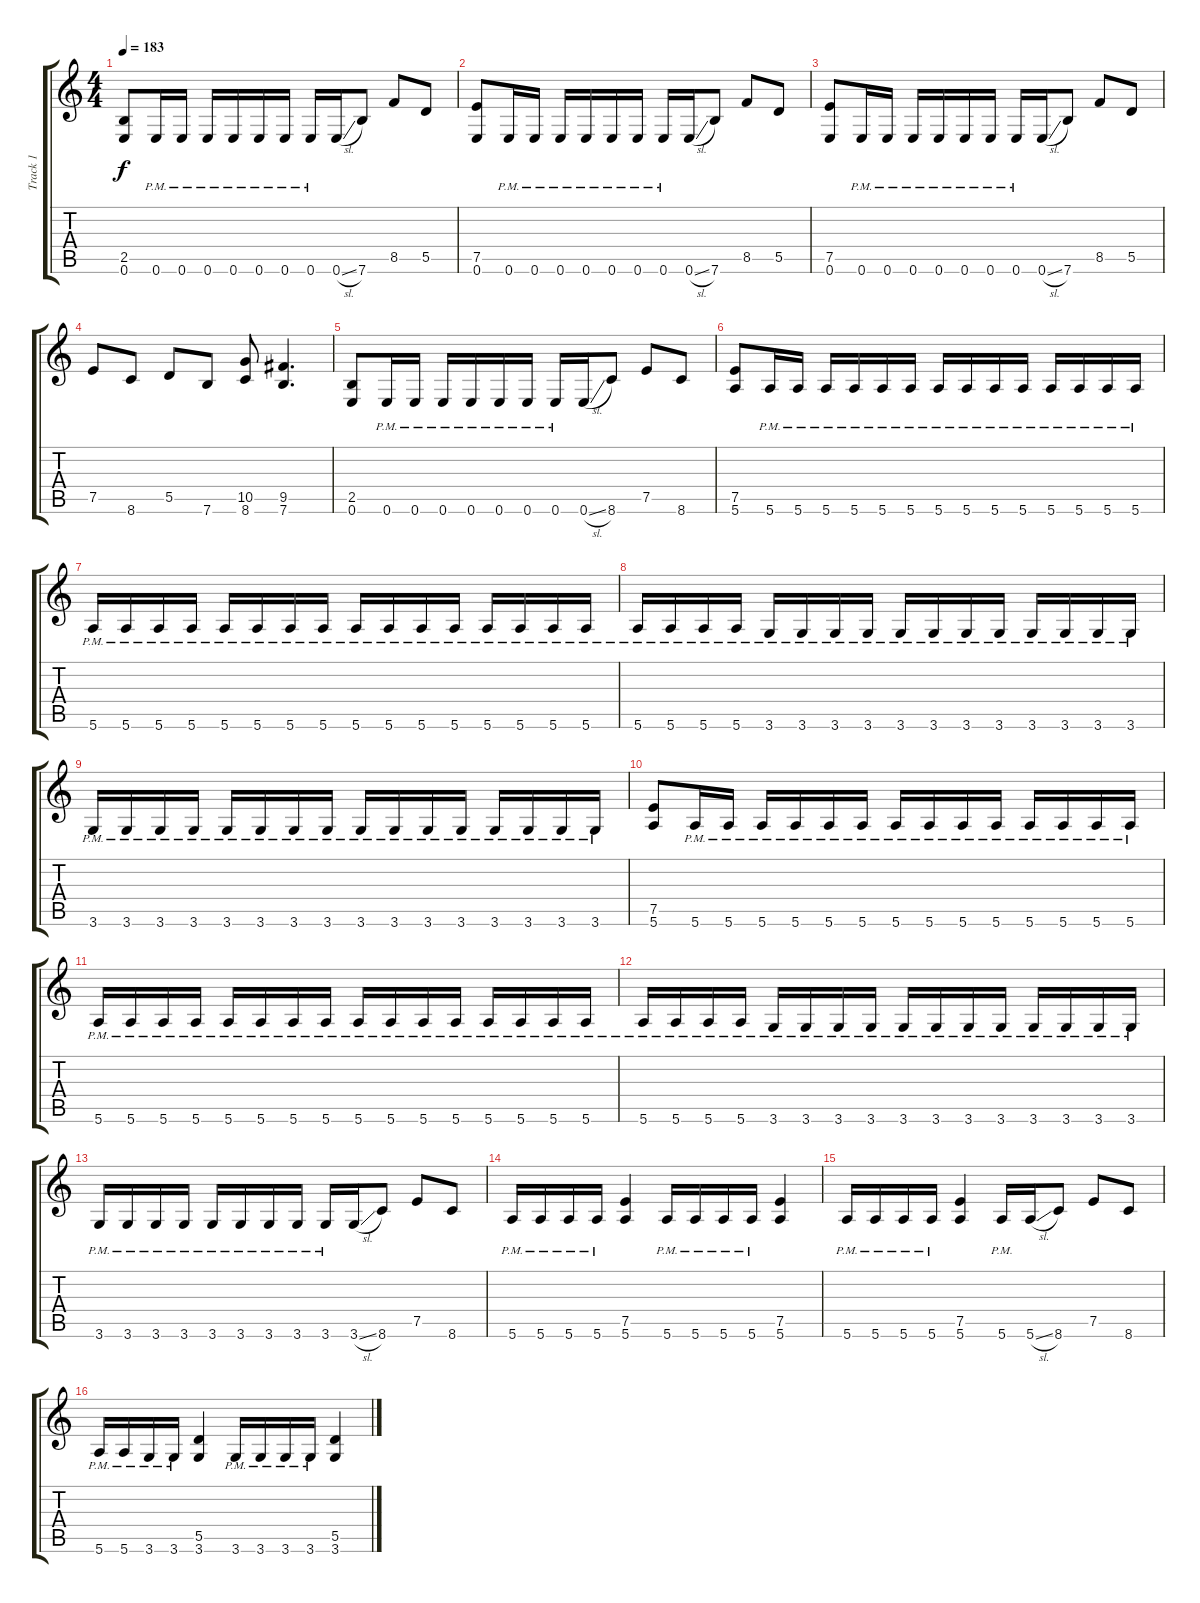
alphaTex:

\track ("Track 1" "Track 1") {instrument distortionguitar}
\staff {score tabs}
\tuning (E4 B3 G3 D3 A2 E2) {hide}
\ts (4 4)
\tempo 183
\clef g2
\ks c
(2.5 0.6).8{dy f} 0.6{pm}.16 0.6{pm}.16 0.6{pm}.16 0.6{pm}.16 0.6{pm}.16 0.6{pm}.16 0.6{pm}.16 0.6{sl}.16 7.6.8 8.5.8 5.5.8 |
(7.5 0.6).8 0.6{pm}.16 0.6{pm}.16 0.6{pm}.16 0.6{pm}.16 0.6{pm}.16 0.6{pm}.16 0.6{pm}.16 0.6{sl}.16 7.6.8 8.5.8 5.5.8 |
(7.5 0.6).8 0.6{pm}.16 0.6{pm}.16 0.6{pm}.16 0.6{pm}.16 0.6{pm}.16 0.6{pm}.16 0.6{pm}.16 0.6{sl}.16 7.6.8 8.5.8 5.5.8 |
7.5.8 8.6.8 5.5.8 7.6.8 (10.5 8.6).8 (9.5 7.6).4{d} |
(2.5 0.6).8 0.6{pm}.16 0.6{pm}.16 0.6{pm}.16 0.6{pm}.16 0.6{pm}.16 0.6{pm}.16 0.6{pm}.16 0.6{sl}.16 8.6.8 7.5.8 8.6.8 |
(7.5 5.6).8 5.6{pm}.16 5.6{pm}.16 5.6{pm}.16 5.6{pm}.16 5.6{pm}.16 5.6{pm}.16 5.6{pm}.16 5.6{pm}.16 5.6{pm}.16 5.6{pm}.16 5.6{pm}.16 5.6{pm}.16 5.6{pm}.16 5.6{pm}.16 |
5.6{pm}.16 5.6{pm}.16 5.6{pm}.16 5.6{pm}.16 5.6{pm}.16 5.6{pm}.16 5.6{pm}.16 5.6{pm}.16 5.6{pm}.16 5.6{pm}.16 5.6{pm}.16 5.6{pm}.16 5.6{pm}.16 5.6{pm}.16 5.6{pm}.16 5.6{pm}.16 |
5.6{pm}.16 5.6{pm}.16 5.6{pm}.16 5.6{pm}.16 3.6{pm}.16 3.6{pm}.16 3.6{pm}.16 3.6{pm}.16 3.6{pm}.16 3.6{pm}.16 3.6{pm}.16 3.6{pm}.16 3.6{pm}.16 3.6{pm}.16 3.6{pm}.16 3.6{pm}.16 |
3.6{pm}.16 3.6{pm}.16 3.6{pm}.16 3.6{pm}.16 3.6{pm}.16 3.6{pm}.16 3.6{pm}.16 3.6{pm}.16 3.6{pm}.16 3.6{pm}.16 3.6{pm}.16 3.6{pm}.16 3.6{pm}.16 3.6{pm}.16 3.6{pm}.16 3.6{pm}.16 |
(7.5 5.6).8 5.6{pm}.16 5.6{pm}.16 5.6{pm}.16 5.6{pm}.16 5.6{pm}.16 5.6{pm}.16 5.6{pm}.16 5.6{pm}.16 5.6{pm}.16 5.6{pm}.16 5.6{pm}.16 5.6{pm}.16 5.6{pm}.16 5.6{pm}.16 |
5.6{pm}.16 5.6{pm}.16 5.6{pm}.16 5.6{pm}.16 5.6{pm}.16 5.6{pm}.16 5.6{pm}.16 5.6{pm}.16 5.6{pm}.16 5.6{pm}.16 5.6{pm}.16 5.6{pm}.16 5.6{pm}.16 5.6{pm}.16 5.6{pm}.16 5.6{pm}.16 |
5.6{pm}.16 5.6{pm}.16 5.6{pm}.16 5.6{pm}.16 3.6{pm}.16 3.6{pm}.16 3.6{pm}.16 3.6{pm}.16 3.6{pm}.16 3.6{pm}.16 3.6{pm}.16 3.6{pm}.16 3.6{pm}.16 3.6{pm}.16 3.6{pm}.16 3.6{pm}.16 |
3.6{pm}.16 3.6{pm}.16 3.6{pm}.16 3.6{pm}.16 3.6{pm}.16 3.6{pm}.16 3.6{pm}.16 3.6{pm}.16 3.6{pm}.16 3.6{sl}.16 8.6.8 7.5.8 8.6.8 |
5.6{pm}.16 5.6{pm}.16 5.6{pm}.16 5.6{pm}.16 (7.5 5.6).4 5.6{pm}.16 5.6{pm}.16 5.6{pm}.16 5.6{pm}.16 (7.5 5.6).4 |
5.6{pm}.16 5.6{pm}.16 5.6{pm}.16 5.6{pm}.16 (7.5 5.6).4 5.6{pm}.16 5.6{sl}.16 8.6.8 7.5.8 8.6.8 |
5.6{pm}.16 5.6{pm}.16 3.6{pm}.16 3.6{pm}.16 (5.5 3.6).4 3.6{pm}.16 3.6{pm}.16 3.6{pm}.16 3.6{pm}.16 (5.5 3.6).4
